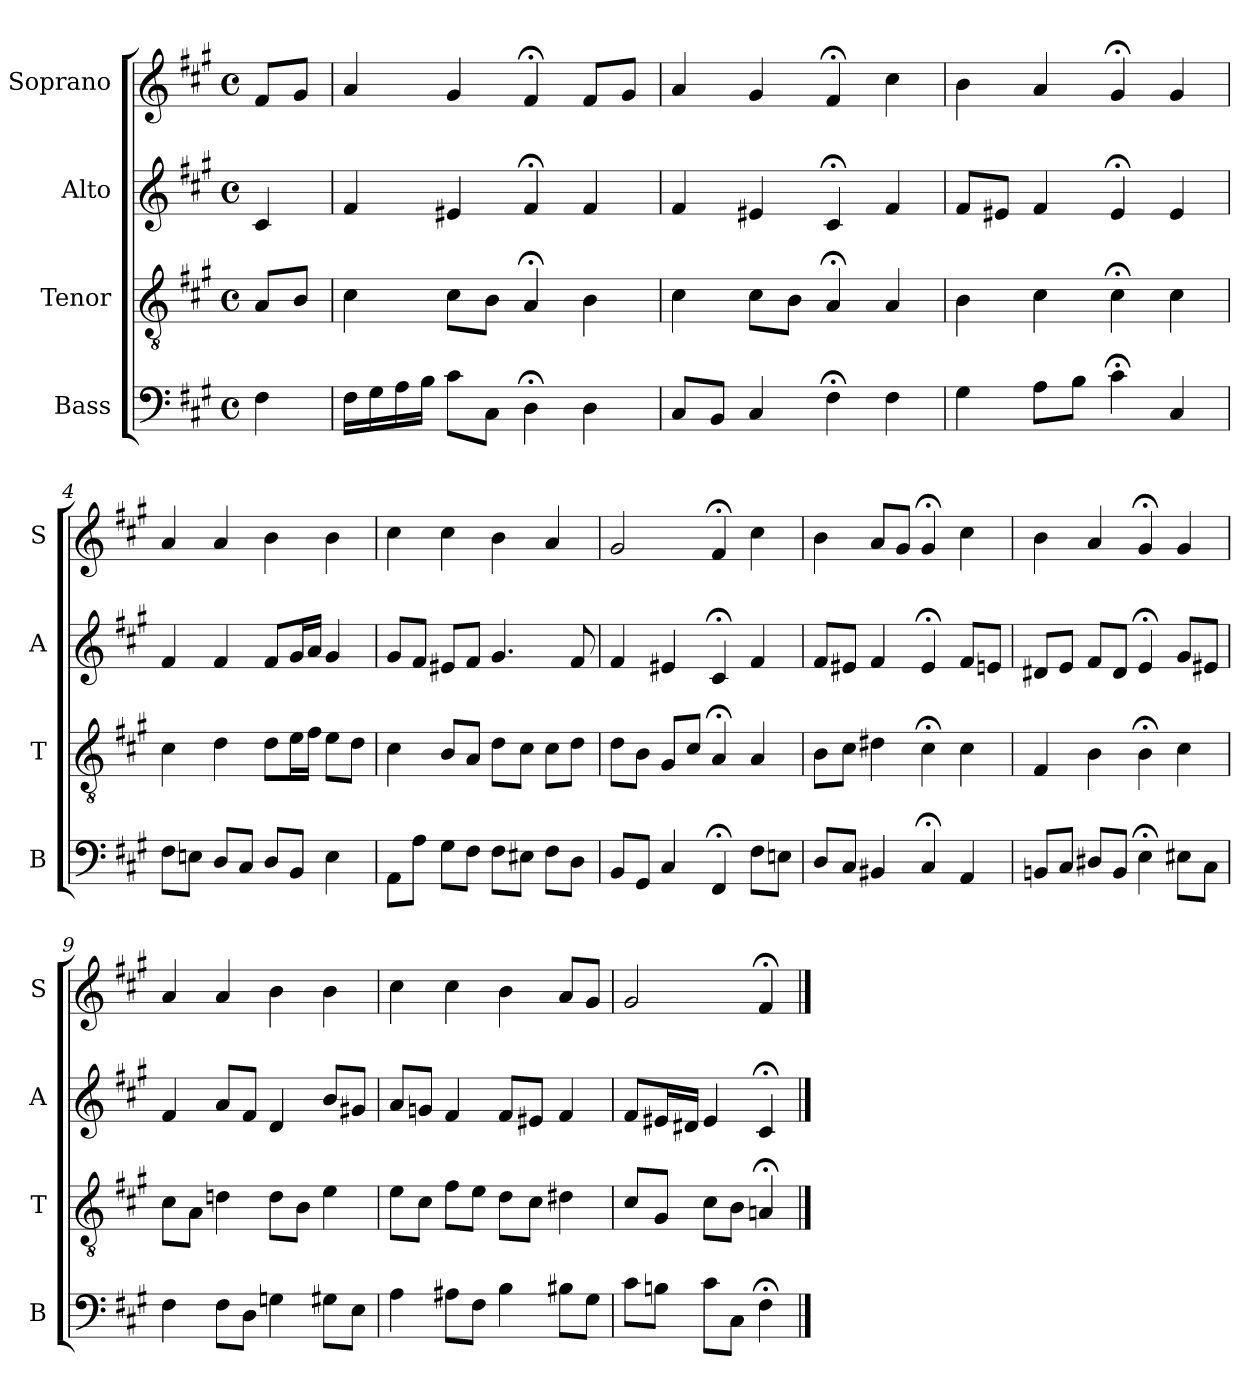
**kern	**kern	**kern	**kern
*part4	*part3	*part2	*part1
*staff4	*staff3	*staff2	*staff1
*I"Bass	*I"Tenor	*I"Alto	*I"Soprano
*I'B	*I'T	*I'A	*I'S
*clefF4	*clefGv2	*clefG2	*clefG2
*k[f#c#g#]	*k[f#c#g#]	*k[f#c#g#]	*k[f#c#g#]
*f#:	*f#:	*f#:	*f#:
*M4/4	*M4/4	*M4/4	*M4/4
*met(c)	*met(c)	*met(c)	*met(c)
*MM100	*MM100	*MM100	*MM100
=	=	=	=
4F#	8AL	4c#	8f#L
.	8BJ	.	8g#J
=1	=1	=1	=1
16F#LL	4c#	4f#	4a
16G#	.	.	.
16A	.	.	.
16BJJ	.	.	.
8c#L	8c#L	4e#X	4g#
8C#J	8BJ	.	.
4D;<	4A;<	4f#;<	4f#;<
4D	4B	4f#	8f#L
.	.	.	8g#J
=2	=2	=2	=2
8C#L	4c#	4f#	4a
8BBJ	.	.	.
4C#	8c#L	4e#X	4g#
.	8BJ	.	.
4F#;<	4A;<	4c#;<	4f#;<
4F#	4A	4f#	4cc#
=3	=3	=3	=3
4G#	4B	8f#L	4b
.	.	8e#XJ	.
8AL	4c#	4f#	4a
8BJ	.	.	.
4c#;<	4c#;<	4e#;<	4g#;<
4C#	4c#	4e#	4g#
=4	=4	=4	=4
8F#L	4c#	4f#	4a
8EnJ	.	.	.
8DL	4d	4f#	4a
8C#J	.	.	.
8DL	8dL	8f#L	4b
8BBJ	16eL	16g#L	.
.	16f#JJ	16aJJ	.
4E	8eL	4g#	4b
.	8dJ	.	.
=5	=5	=5	=5
8AAL	4c#	8g#L	4cc#
8AJ	.	8f#J	.
8G#L	8BL	8e#XL	4cc#
8F#J	8AJ	8f#J	.
8F#L	8dL	4.g#	4b
8E#XJ	8c#J	.	.
8F#L	8c#L	.	4a
8DJ	8dJ	8f#	.
=6	=6	=6	=6
8BBL	8dL	4f#	2g#
8GG#J	8BJ	.	.
4C#	8G#L	4e#X	.
.	8c#J	.	.
4FF#;<	4A;<	4c#;<	4f#;<
8F#L	4A	4f#	4cc#
8EnJ	.	.	.
=7	=7	=7	=7
8DL	8BL	8f#L	4b
8C#J	8c#J	8e#XJ	.
4BB#X	4d#X	4f#	8aL
.	.	.	8g#J
4C#;<	4c#;<	4e#;<	4g#;<
4AA	4c#	8f#L	4cc#
.	.	8enJ	.
=8	=8	=8	=8
8BBnL	4F#	8d#XL	4b
8C#J	.	8eJ	.
8D#XiL	4Bi	8f#iL	4ai
8BBJ	.	8d#J	.
4E;<	4B;<	4e;<	4g#;<
8E#XL	4c#	8g#L	4g#
8C#J	.	8e#XJ	.
=9	=9	=9	=9
4F#	8c#L	4f#	4a
.	8AJ	.	.
8F#L	4dn	8aL	4a
8DJ	.	8f#J	.
4Gn	8dL	4d	4b
.	8BJ	.	.
8G#XL	4e	8bL	4b
8EJ	.	8g#XJ	.
=10	=10	=10	=10
4A	8eL	8aL	4cc#
.	8c#J	8gnJ	.
8A#XL	8f#L	4f#	4cc#
8F#J	8eJ	.	.
4B	8dL	8f#L	4b
.	8c#J	8e#XJ	.
8B#XL	4d#X	4f#	8aL
8G#J	.	.	8g#J
=11	=11	=11	=11
8c#L	8c#L	8f#L	2g#
8BnJ	8G#J	16e#XL	.
.	.	16d#XJJ	.
8c#L	8c#L	4e#	.
8C#J	8BJ	.	.
4F#;<	4An;<	4c#;<	4f#;<
==	==	==	==
*-	*-	*-	*-
